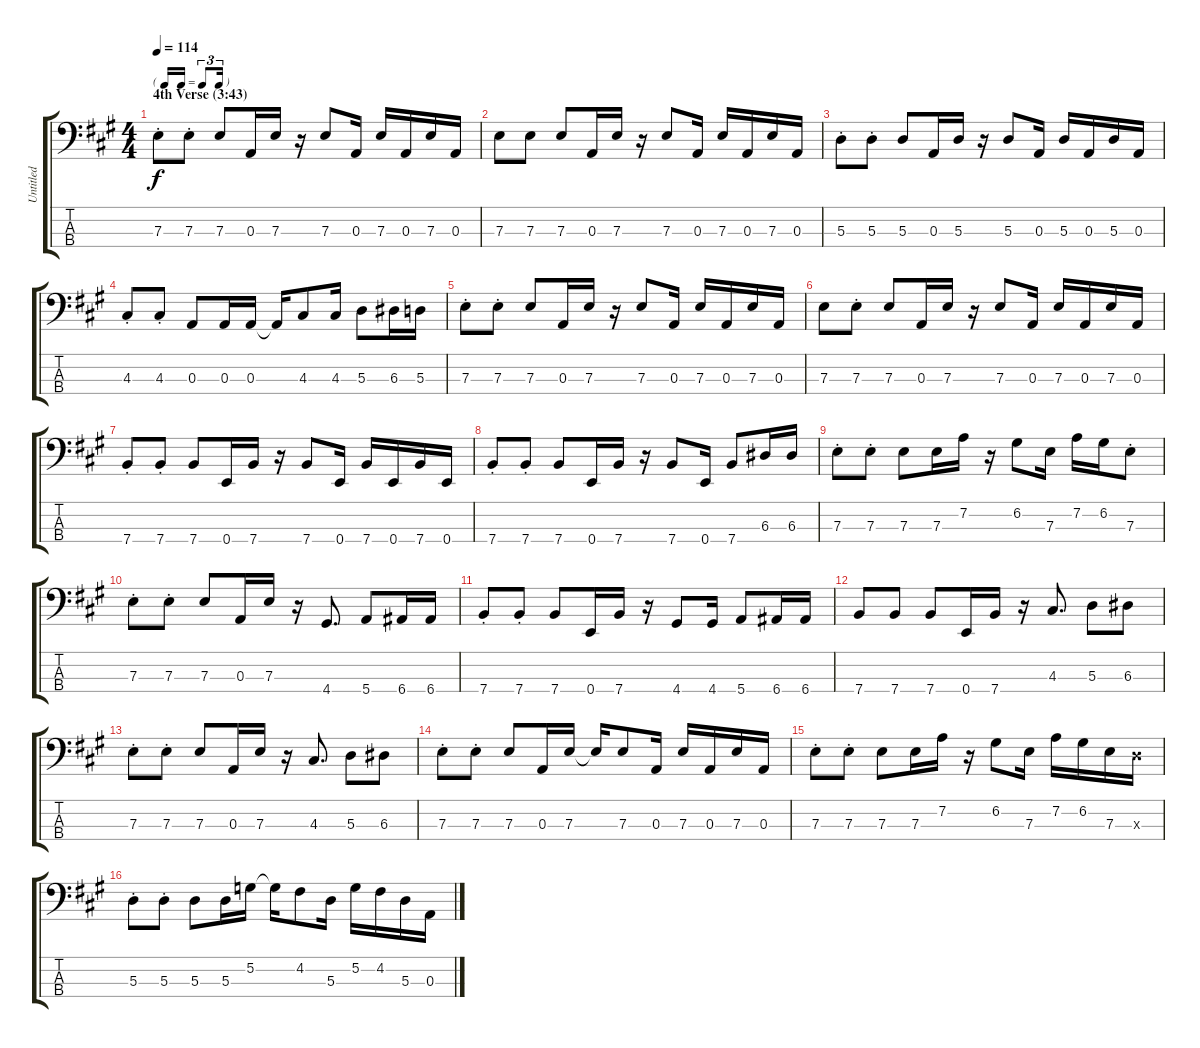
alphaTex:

\track ("Untitled" "Untitled") {instrument electricbassfinger}
\staff {score tabs}
\tuning (G2 D2 A1 E1) {hide}
\ts (4 4)
\tf triplet16th
\section ("" "4th Verse (3:43)")
\tempo 114
\clef f4
\ks a
7.3{st}.8{dy f} 7.3{st}.8 7.3.8 0.3.16 7.3.16 r.16 7.3.8 0.3.16 7.3.16 0.3.16 7.3.16 0.3.16 |
7.3.8 7.3.8 7.3.8 0.3.16 7.3.16 r.16 7.3.8 0.3.16 7.3.16 0.3.16 7.3.16 0.3.16 |
5.3{st}.8 5.3{st}.8 5.3.8 0.3.16 5.3.16 r.16 5.3.8 0.3.16 5.3.16 0.3.16 5.3.16 0.3.16 |
4.3{st}.8 4.3{st}.8 0.3.8 0.3.16 0.3.16 0.3{t}.16 4.3.8 4.3.16 5.3.8 6.3.16 5.3.16 |
7.3{st}.8 7.3{st}.8 7.3.8 0.3.16 7.3.16 r.16 7.3.8 0.3.16 7.3.16 0.3.16 7.3.16 0.3.16 |
7.3.8 7.3{st}.8 7.3.8 0.3.16 7.3.16 r.16 7.3.8 0.3.16 7.3.16 0.3.16 7.3.16 0.3.16 |
7.4{st}.8 7.4{st}.8 7.4.8 0.4.16 7.4.16 r.16 7.4.8 0.4.16 7.4.16 0.4.16 7.4.16 0.4.16 |
7.4{st}.8 7.4{st}.8 7.4.8 0.4.16 7.4.16 r.16 7.4.8 0.4.16 7.4.8 6.3.16 6.3.16 |
7.3{st}.8 7.3{st}.8 7.3.8 7.3.16 7.2.16 r.16 6.2.8 7.3.16 7.2.16 6.2.16 7.3{st}.8 |
7.3{st}.8 7.3{st}.8 7.3.8 0.3.16 7.3.16 r.16 4.4.8{d} 5.4.8 6.4.16 6.4.16 |
7.4{st}.8 7.4{st}.8 7.4.8 0.4.16 7.4.16 r.16 4.4.8 4.4.16 5.4.8 6.4.16 6.4.16 |
7.4.8 7.4.8 7.4.8 0.4.16 7.4.16 r.16 4.3.8{d} 5.3.8 6.3.8 |
7.3{st}.8 7.3{st}.8 7.3.8 0.3.16 7.3.16 r.16 4.3.8{d} 5.3.8 6.3.8 |
7.3{st}.8 7.3{st}.8 7.3.8 0.3.16 7.3.16 7.3{t}.16 7.3.8 0.3.16 7.3.16 0.3.16 7.3.16 0.3.16 |
7.3{st}.8 7.3{st}.8 7.3.8 7.3.16 7.2.16 r.16 6.2.8 7.3.16 7.2.16 6.2.16 7.3.16 5.3{x}.16 |
5.3{st}.8 5.3{st}.8 5.3.8 5.3.16 5.2.16 5.2{t}.16 4.2.8 5.3.16 5.2.16 4.2.16 5.3.16 0.3.16
